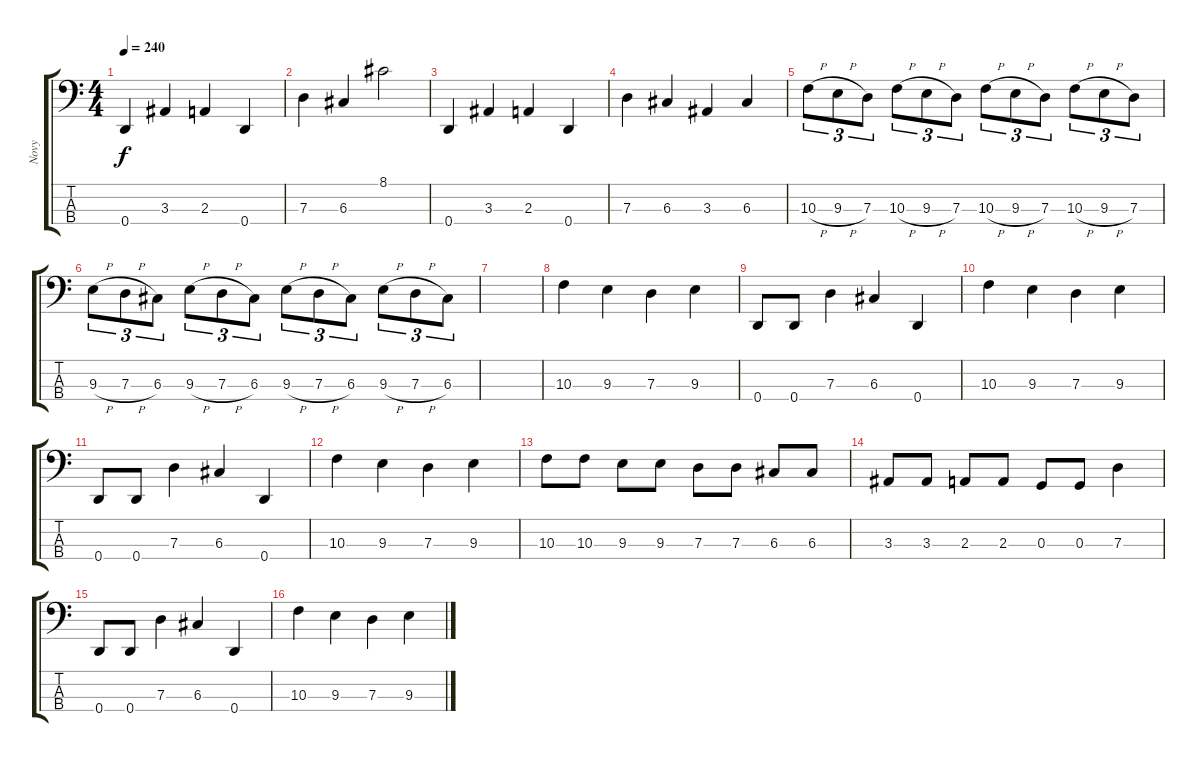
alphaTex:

\track ("Novy" "Novy") {instrument electricbassfinger}
\staff {score tabs}
\tuning (F2 C2 G1 D1) {hide}
\ts (4 4)
\tempo 240
\clef f4
\ks c
0.4.4{dy f} 3.3.4 2.3.4 0.4.4 |
7.3.4 6.3.4 8.1.2 |
0.4.4 3.3.4 2.3.4 0.4.4 |
7.3.4 6.3.4 3.3.4 6.3.4 |
10.3{h}.8{tu (3 2)} 9.3{h}.8{tu (3 2)} 7.3.8{tu (3 2)} 10.3{h}.8{tu (3 2)} 9.3{h}.8{tu (3 2)} 7.3.8{tu (3 2)} 10.3{h}.8{tu (3 2)} 9.3{h}.8{tu (3 2)} 7.3.8{tu (3 2)} 10.3{h}.8{tu (3 2)} 9.3{h}.8{tu (3 2)} 7.3.8{tu (3 2)} |
9.3{h}.8{tu (3 2)} 7.3{h}.8{tu (3 2)} 6.3.8{tu (3 2)} 9.3{h}.8{tu (3 2)} 7.3{h}.8{tu (3 2)} 6.3.8{tu (3 2)} 9.3{h}.8{tu (3 2)} 7.3{h}.8{tu (3 2)} 6.3.8{tu (3 2)} 9.3{h}.8{tu (3 2)} 7.3{h}.8{tu (3 2)} 6.3.8{tu (3 2)} |
|
10.3.4 9.3.4 7.3.4 9.3.4 |
0.4.8 0.4.8 7.3.4 6.3.4 0.4.4 |
10.3.4 9.3.4 7.3.4 9.3.4 |
0.4.8 0.4.8 7.3.4 6.3.4 0.4.4 |
10.3.4 9.3.4 7.3.4 9.3.4 |
10.3.8 10.3.8 9.3.8 9.3.8 7.3.8 7.3.8 6.3.8 6.3.8 |
3.3.8 3.3.8 2.3.8 2.3.8 0.3.8 0.3.8 7.3.4 |
0.4.8 0.4.8 7.3.4 6.3.4 0.4.4 |
10.3.4 9.3.4 7.3.4 9.3.4
